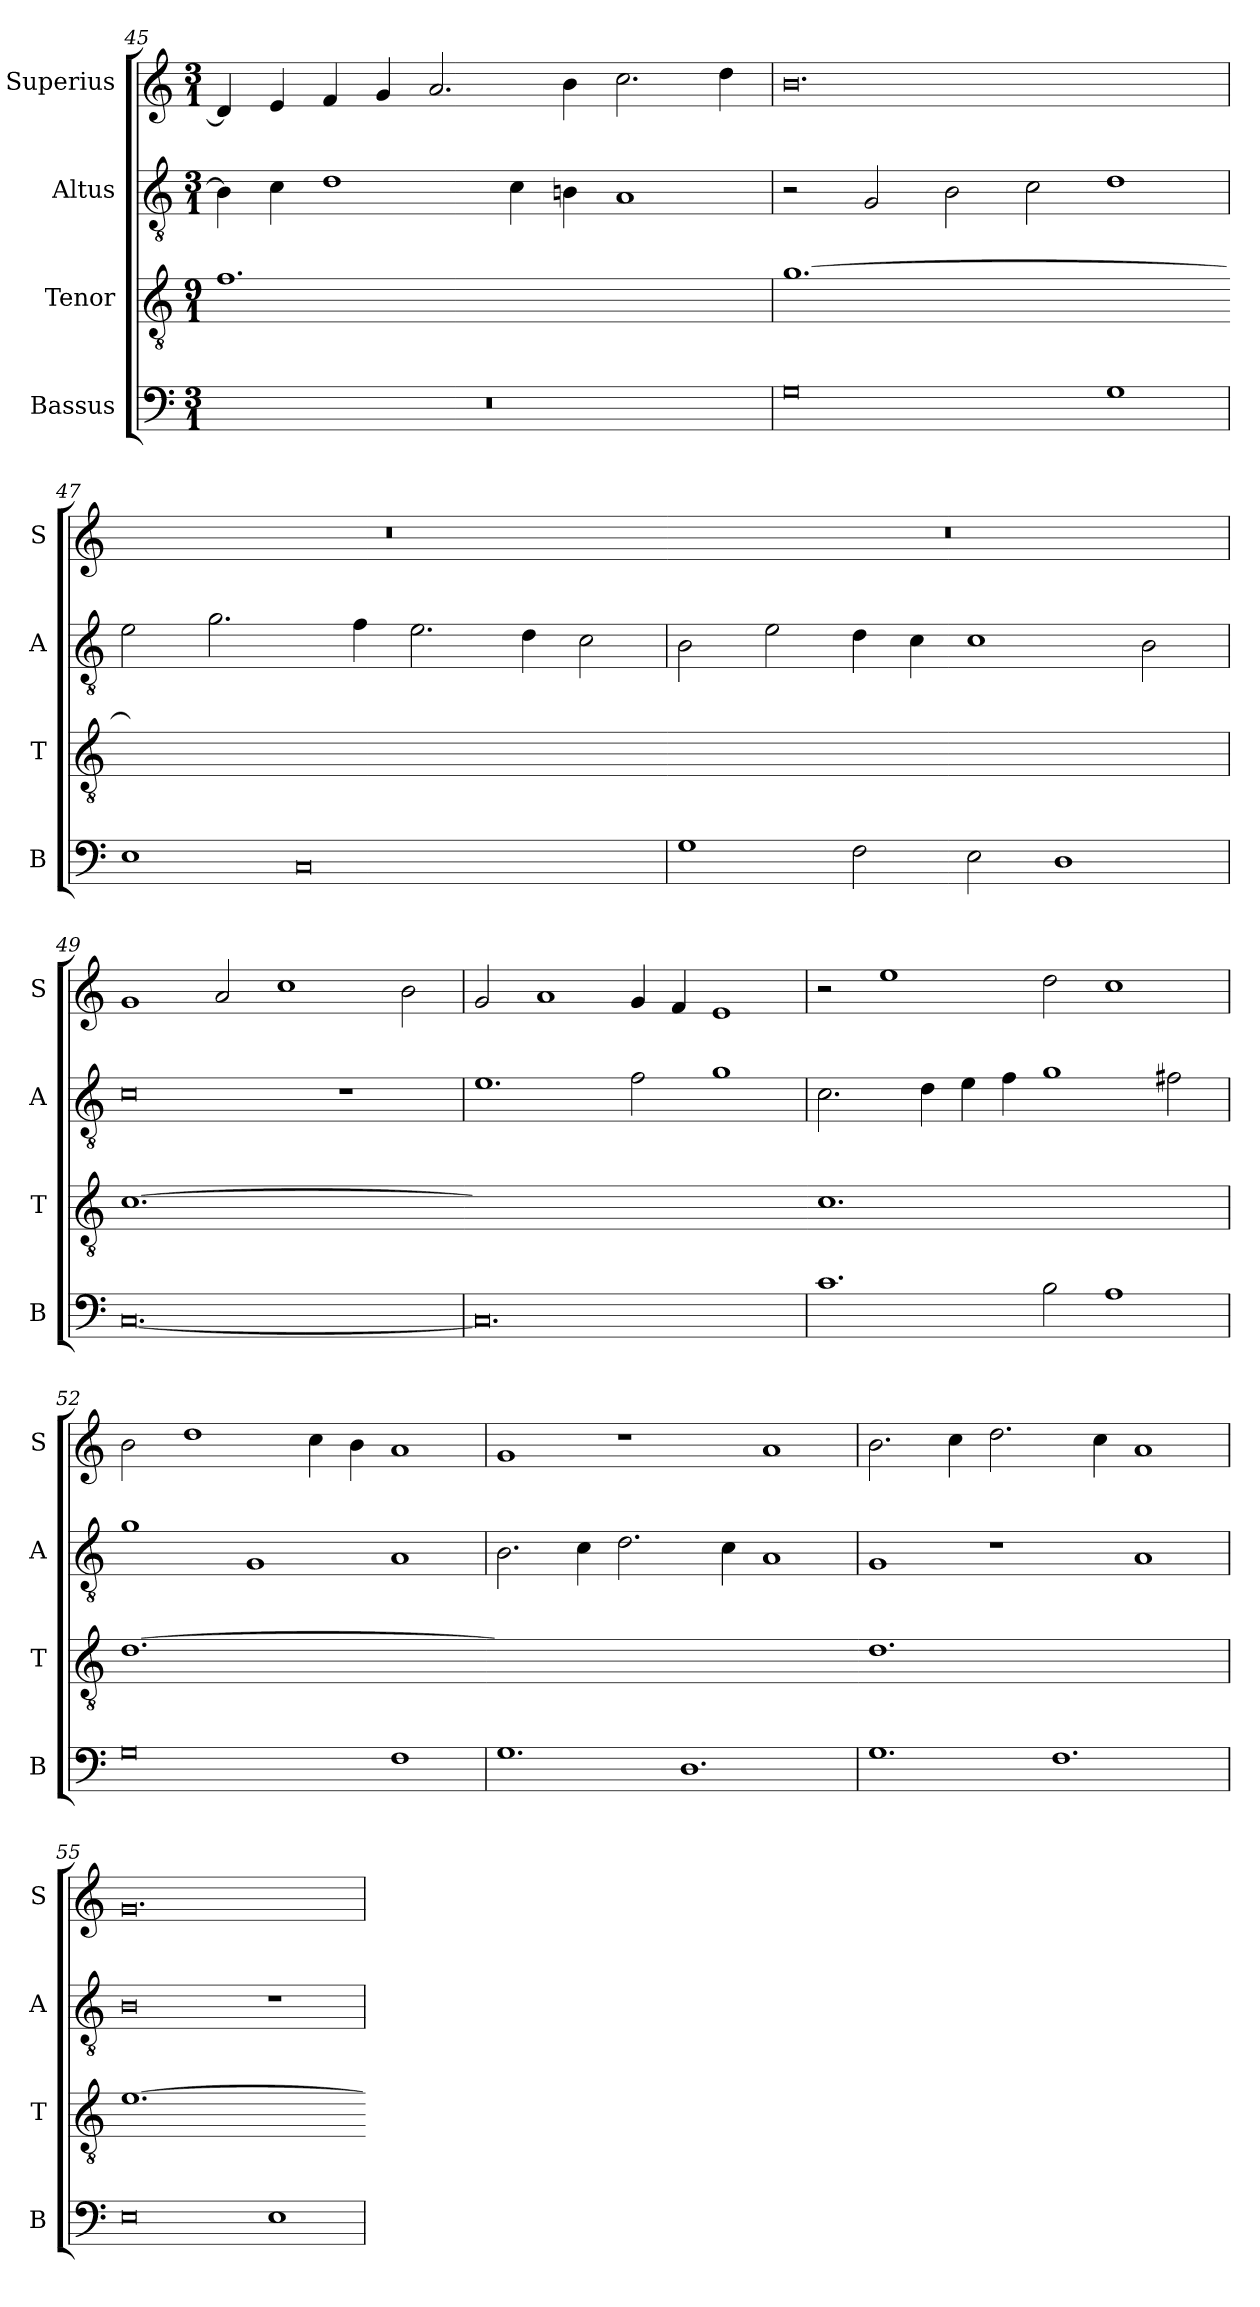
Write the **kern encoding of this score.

**kern	**kern	**kern	**kern
*part4	*part3	*part2	*part1
*staff4	*staff3	*staff2	*staff1
*I"Bassus	*I"Tenor	*I"Altus	*I"Superius
*I'B	*I'T	*I'A	*I'S
*clefF4	*clefGv2	*clefGv2	*clefG2
*k[]	*k[]	*k[]	*k[]
*M3/1	*M9/1	*M3/1	*M3/1
=45	=45	=45	=45
!	!LO:N:vis=1.	!	!
0.r	0.f	4B-\]	4d/]
.	.	4c\	4e/
.	.	1d	4f/
.	.	.	4g/
.	.	.	2.a/
.	.	4c\	.
.	.	4Bn\	4b\
.	.	1A	2.cc\
.	.	.	4dd\
=46	=46	=46	=46
!	!LO:N:vis=1.	!	!
0G	[0.g	2r	0.b
.	.	2G/	.
.	.	2B\	.
.	.	2c\	.
1G	.	1d	.
=47	=47-	=47	=47
!	!LO:N:vis=1.	!	!
1E	0.gyy]	2e\	0.r
.	.	2.g\	.
0C	.	.	.
.	.	4f\	.
.	.	2.e\	.
.	.	4d\	.
.	.	2c\	.
=48	=48-	=48	=48
!	!LO:N:vis=1.	!	!
1G	0.r	2B\	0.r
.	.	2e\	.
2F\	.	4d\	.
.	.	4c\	.
2E\	.	1c	.
1D	.	.	.
.	.	2B\	.
=49	=49	=49	=49
!	!LO:N:vis=1.	!	!
[0.C	[0.c	0c	1g
.	.	.	2a/
.	.	.	1cc
.	.	1r	.
.	.	.	2b\
=50	=50-	=50	=50
!	!LO:N:vis=1.	!	!
0.C]	0.cyy]	1.e	2g/
.	.	.	1a
.	.	2f\	4g/
.	.	.	4f/
.	.	1g	1e
=51	=51-	=51	=51
!	!LO:N:vis=1.	!	!
1.c	0.c	2.c\	2r
.	.	.	1ee
.	.	4d\	.
.	.	4e\	.
.	.	4f\	.
2B\	.	1g	2dd\
1A	.	.	1cc
.	.	2f#X\	.
=52	=52	=52	=52
!	!LO:N:vis=1.	!	!
0G	[0.d	1g	2b\
.	.	.	1dd
.	.	1G	.
.	.	.	4cc\
.	.	.	4b\
1F	.	1A	1a
=53	=53-	=53	=53
!	!LO:N:vis=1.	!	!
1.G	0.dyy]	2.B\	1g
.	.	4c\	.
.	.	2.d\	1r
1.D	.	.	.
.	.	4c\	.
.	.	1A	1a
=54	=54-	=54	=54
!	!LO:N:vis=1.	!	!
1.G	0.d	1G	2.b\
.	.	.	4cc\
.	.	1r	2.dd\
1.F	.	.	.
.	.	.	4cc\
.	.	1A	1a
=55	=55	=55	=55
!	!LO:N:vis=1.	!	!
0E	[0.e	0B	0.g
1E	.	1r	.
=	=-	=	=
*-	*-	*-	*-
